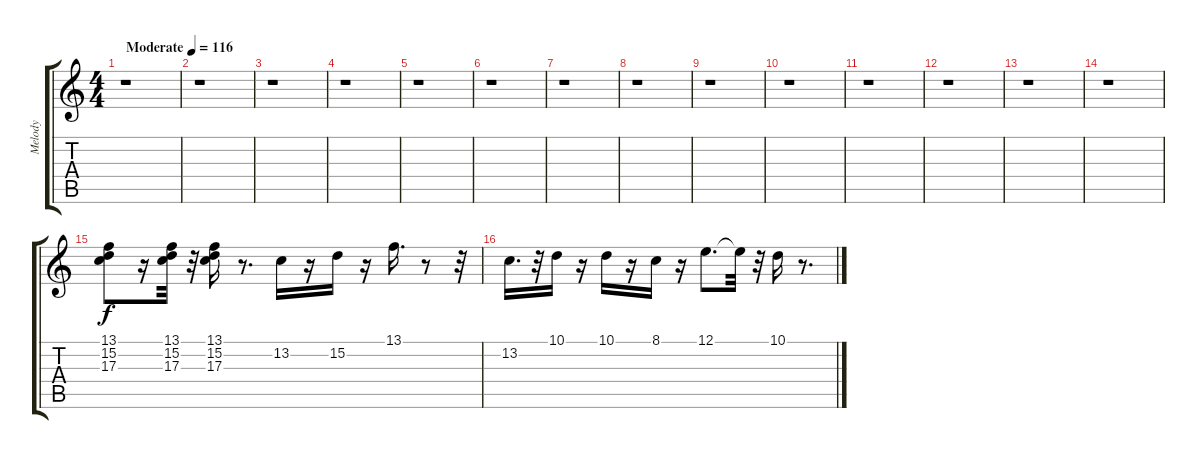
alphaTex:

\track ("Melody" "Melody") {instrument rockorgan}
\staff {score tabs}
\tuning (E4 B3 G3 D3 A2 E2) {hide}
\ts (4 4)
\tempo (116 "Moderate")
\clef g2
\ks c
r.1{dy f instrument rockorgan} |
r.1 |
r.1 |
r.1 |
r.1 |
r.1 |
r.1 |
r.1 |
r.1 |
r.1 |
r.1 |
r.1 |
r.1 |
r.1 |
(13.1 15.2 17.3).8 r.16 (13.1 15.2 17.3).32 r.32 (13.1 15.2 17.3).16 r.8{d} 13.2.16 r.16 15.2.16 r.16 13.1.16{d} r.8 r.32 |
13.2.16{d} r.32 10.1.16 r.16 10.1.16 r.16 8.1.16 r.16 12.1.8{d} 12.1{t}.32 r.32 10.1.16 r.8{d}
